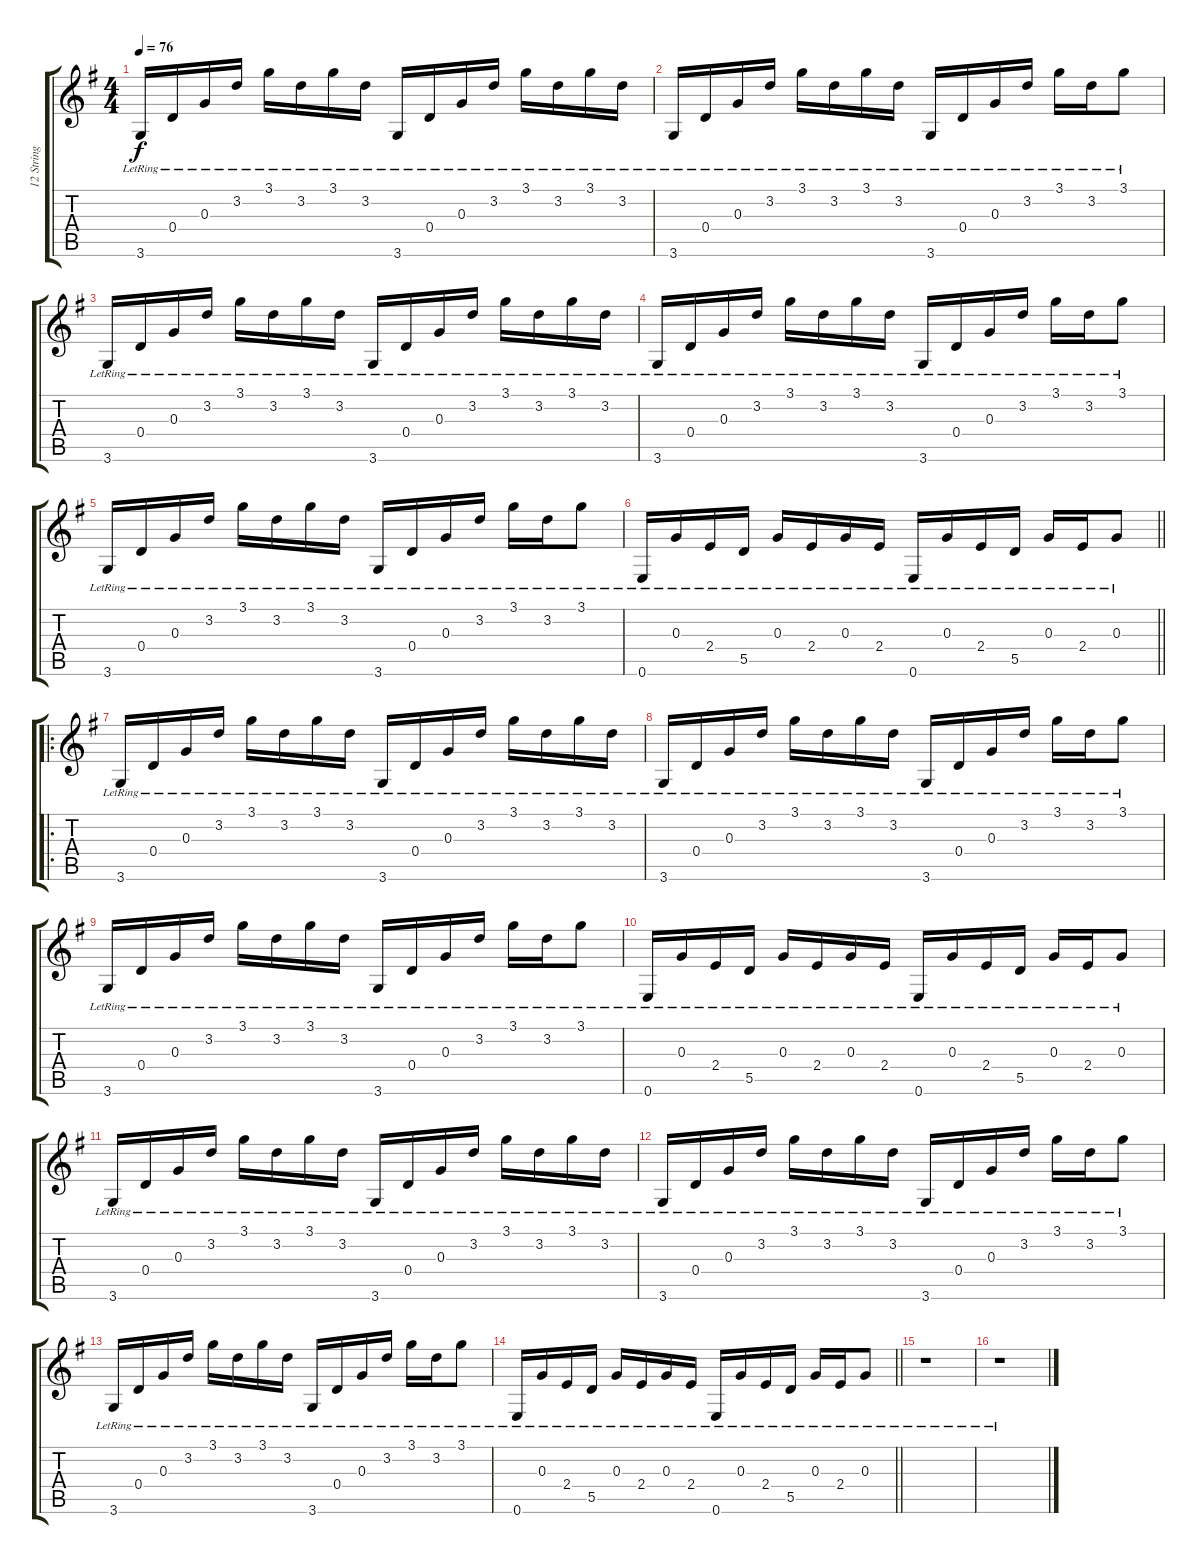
\track ("12 String Acoustic" "12 String ") {instrument acousticguitarsteel}
\staff {score tabs}
\tuning (E4 B3 G3 D3 A2 E2) {hide}
\ts (4 4)
\tempo 76
\clef g2
\ks g
3.6{lr}.16{dy f instrument acousticguitarsteel} 0.4{lr}.16 0.3{lr}.16 3.2{lr}.16 3.1{lr}.16 3.2{lr}.16 3.1{lr}.16 3.2{lr}.16 3.6{lr}.16 0.4{lr}.16 0.3{lr}.16 3.2{lr}.16 3.1{lr}.16 3.2{lr}.16 3.1{lr}.16 3.2{lr}.16 |
3.6{lr}.16 0.4{lr}.16 0.3{lr}.16 3.2{lr}.16 3.1{lr}.16 3.2{lr}.16 3.1{lr}.16 3.2{lr}.16 3.6{lr}.16 0.4{lr}.16 0.3{lr}.16 3.2{lr}.16 3.1{lr}.16 3.2{lr}.16 3.1{lr}.8 |
3.6{lr}.16 0.4{lr}.16 0.3{lr}.16 3.2{lr}.16 3.1{lr}.16 3.2{lr}.16 3.1{lr}.16 3.2{lr}.16 3.6{lr}.16 0.4{lr}.16 0.3{lr}.16 3.2{lr}.16 3.1{lr}.16 3.2{lr}.16 3.1{lr}.16 3.2{lr}.16 |
3.6{lr}.16 0.4{lr}.16 0.3{lr}.16 3.2{lr}.16 3.1{lr}.16 3.2{lr}.16 3.1{lr}.16 3.2{lr}.16 3.6{lr}.16 0.4{lr}.16 0.3{lr}.16 3.2{lr}.16 3.1{lr}.16 3.2{lr}.16 3.1{lr}.8 |
3.6{lr}.16 0.4{lr}.16 0.3{lr}.16 3.2{lr}.16 3.1{lr}.16 3.2{lr}.16 3.1{lr}.16 3.2{lr}.16 3.6{lr}.16 0.4{lr}.16 0.3{lr}.16 3.2{lr}.16 3.1{lr}.16 3.2{lr}.16 3.1{lr}.8 |
\barLineRight lightlight
0.6{lr}.16 0.3{lr}.16 2.4{lr}.16 5.5{lr}.16 0.3{lr}.16 2.4{lr}.16 0.3{lr}.16 2.4{lr}.16 0.6{lr}.16 0.3{lr}.16 2.4{lr}.16 5.5{lr}.16 0.3{lr}.16 2.4{lr}.16 0.3{lr}.8 |
\ro
3.6{lr}.16 0.4{lr}.16 0.3{lr}.16 3.2{lr}.16 3.1{lr}.16 3.2{lr}.16 3.1{lr}.16 3.2{lr}.16 3.6{lr}.16 0.4{lr}.16 0.3{lr}.16 3.2{lr}.16 3.1{lr}.16 3.2{lr}.16 3.1{lr}.16 3.2{lr}.16 |
3.6{lr}.16 0.4{lr}.16 0.3{lr}.16 3.2{lr}.16 3.1{lr}.16 3.2{lr}.16 3.1{lr}.16 3.2{lr}.16 3.6{lr}.16 0.4{lr}.16 0.3{lr}.16 3.2{lr}.16 3.1{lr}.16 3.2{lr}.16 3.1{lr}.8 |
3.6{lr}.16 0.4{lr}.16 0.3{lr}.16 3.2{lr}.16 3.1{lr}.16 3.2{lr}.16 3.1{lr}.16 3.2{lr}.16 3.6{lr}.16 0.4{lr}.16 0.3{lr}.16 3.2{lr}.16 3.1{lr}.16 3.2{lr}.16 3.1{lr}.8 |
0.6{lr}.16 0.3{lr}.16 2.4{lr}.16 5.5{lr}.16 0.3{lr}.16 2.4{lr}.16 0.3{lr}.16 2.4{lr}.16 0.6{lr}.16 0.3{lr}.16 2.4{lr}.16 5.5{lr}.16 0.3{lr}.16 2.4{lr}.16 0.3{lr}.8 |
3.6{lr}.16 0.4{lr}.16 0.3{lr}.16 3.2{lr}.16 3.1{lr}.16 3.2{lr}.16 3.1{lr}.16 3.2{lr}.16 3.6{lr}.16 0.4{lr}.16 0.3{lr}.16 3.2{lr}.16 3.1{lr}.16 3.2{lr}.16 3.1{lr}.16 3.2{lr}.16 |
3.6{lr}.16 0.4{lr}.16 0.3{lr}.16 3.2{lr}.16 3.1{lr}.16 3.2{lr}.16 3.1{lr}.16 3.2{lr}.16 3.6{lr}.16 0.4{lr}.16 0.3{lr}.16 3.2{lr}.16 3.1{lr}.16 3.2{lr}.16 3.1{lr}.8 |
3.6{lr}.16 0.4{lr}.16 0.3{lr}.16 3.2{lr}.16 3.1{lr}.16 3.2{lr}.16 3.1{lr}.16 3.2{lr}.16 3.6{lr}.16 0.4{lr}.16 0.3{lr}.16 3.2{lr}.16 3.1{lr}.16 3.2{lr}.16 3.1{lr}.8 |
\barLineRight lightlight
0.6{lr}.16 0.3{lr}.16 2.4{lr}.16 5.5{lr}.16 0.3{lr}.16 2.4{lr}.16 0.3{lr}.16 2.4{lr}.16 0.6{lr}.16 0.3{lr}.16 2.4{lr}.16 5.5{lr}.16 0.3{lr}.16 2.4{lr}.16 0.3{lr}.8 |
r.1 |
r.1
